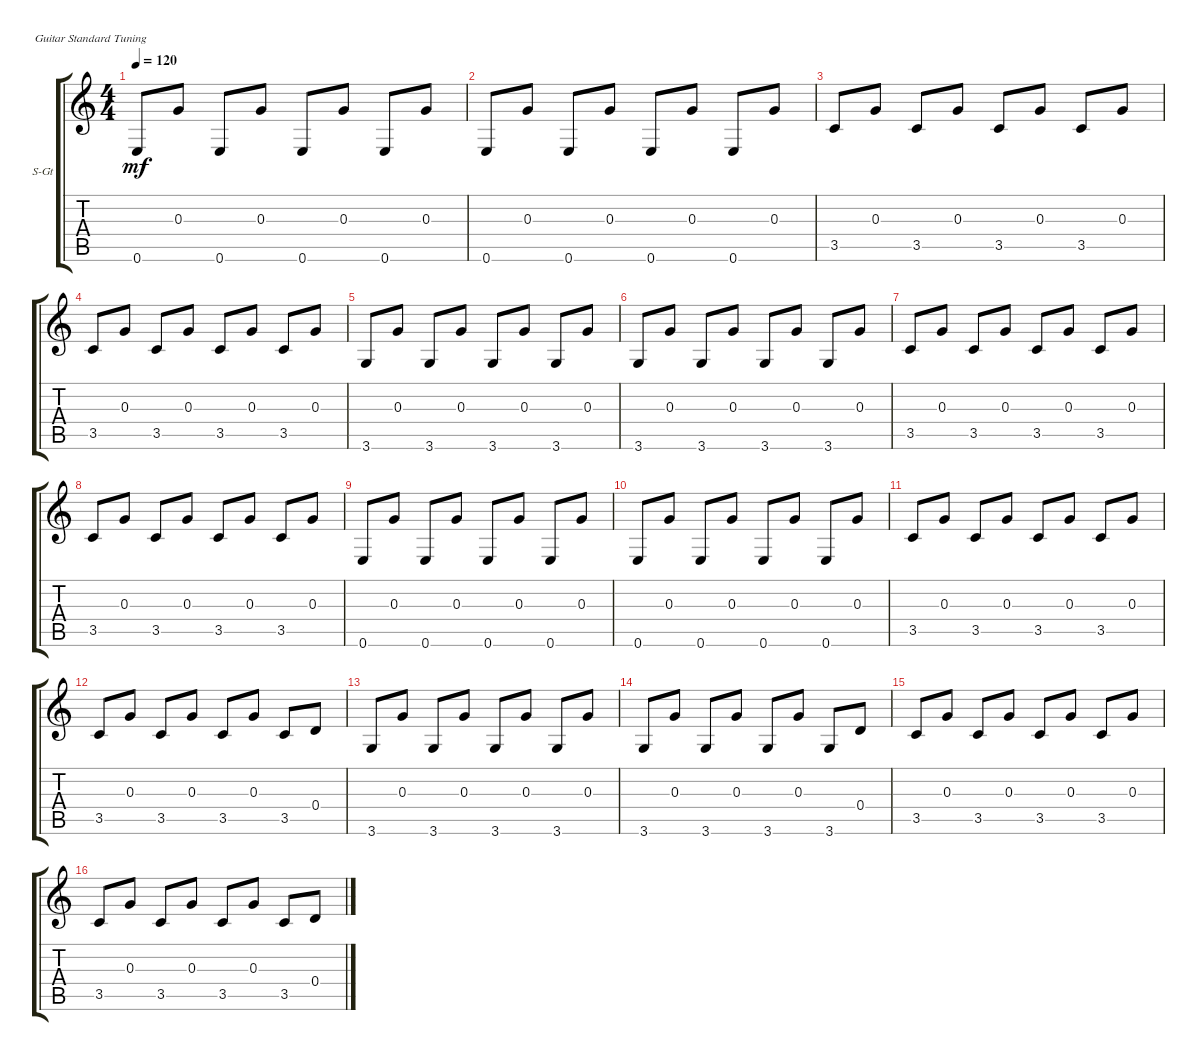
\defaultSystemsLayout 4
\bracketExtendMode groupsimilarinstruments
\firstSystemTrackNameOrientation horizontal
\otherSystemsTrackNameOrientation horizontal
\track ("Steel Guitar" "S-Gt") {instrument acousticguitarsteel}
\staff {score tabs}
\tuning (E4 B3 G3 D3 A2 E2)
\ts (4 4)
\tempo 120
\clef g2
\ks c
0.6.8{dy mf} 0.3.8 0.6.8 0.3.8 0.6.8 0.3.8 0.6.8 0.3.8 |
0.6.8 0.3.8 0.6.8 0.3.8 0.6.8 0.3.8 0.6.8 0.3.8 |
3.5.8 0.3.8 3.5.8 0.3.8 3.5.8 0.3.8 3.5.8 0.3.8 |
3.5.8 0.3.8 3.5.8 0.3.8 3.5.8 0.3.8 3.5.8 0.3.8 |
3.6.8 0.3.8 3.6.8 0.3.8 3.6.8 0.3.8 3.6.8 0.3.8 |
3.6.8 0.3.8 3.6.8 0.3.8 3.6.8 0.3.8 3.6.8 0.3.8 |
3.5.8 0.3.8 3.5.8 0.3.8 3.5.8 0.3.8 3.5.8 0.3.8 |
3.5.8 0.3.8 3.5.8 0.3.8 3.5.8 0.3.8 3.5.8 0.3.8 |
0.6.8 0.3.8 0.6.8 0.3.8 0.6.8 0.3.8 0.6.8 0.3.8 |
0.6.8 0.3.8 0.6.8 0.3.8 0.6.8 0.3.8 0.6.8 0.3.8 |
3.5.8 0.3.8 3.5.8 0.3.8 3.5.8 0.3.8 3.5.8 0.3.8 |
3.5.8 0.3.8 3.5.8 0.3.8 3.5.8 0.3.8 3.5.8 0.4.8 |
3.6.8 0.3.8 3.6.8 0.3.8 3.6.8 0.3.8 3.6.8 0.3.8 |
3.6.8 0.3.8 3.6.8 0.3.8 3.6.8 0.3.8 3.6.8 0.4.8 |
3.5.8 0.3.8 3.5.8 0.3.8 3.5.8 0.3.8 3.5.8 0.3.8 |
3.5.8 0.3.8 3.5.8 0.3.8 3.5.8 0.3.8 3.5.8 0.4.8
